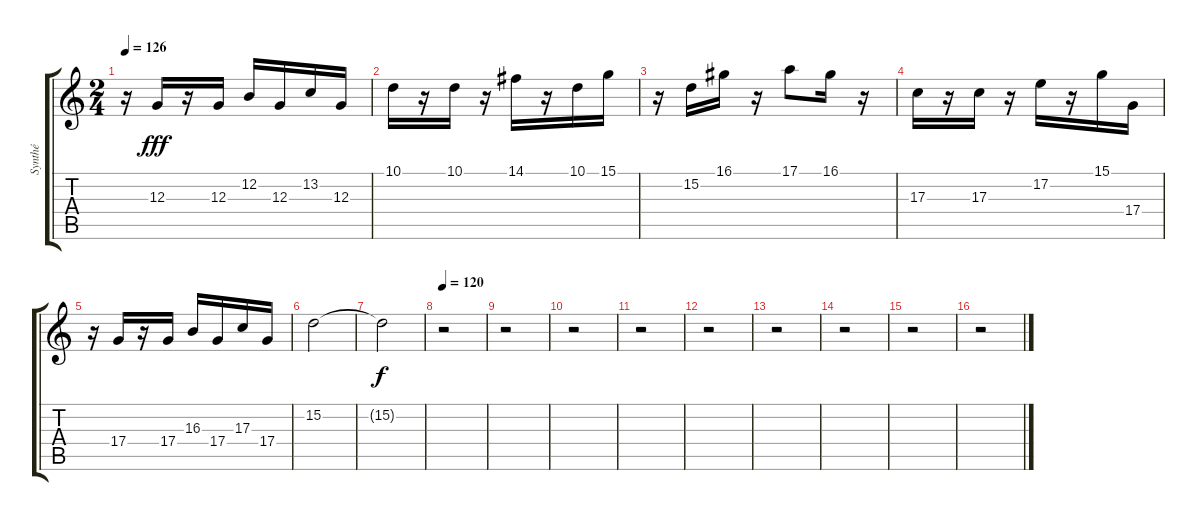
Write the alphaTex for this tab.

\track ("Synthé" "Synthé") {instrument brasssection}
\staff {score tabs}
\tuning (E4 B3 G3 D3 A2 E2) {hide}
\ts (2 4)
\tempo 126
\clef g2
\ks c
r.16{dy fff} 12.3.16 r.16 12.3.16 12.2.16 12.3.16 13.2.16 12.3.16 |
10.1.16 r.16 10.1.16 r.16 14.1.16 r.16 10.1.16 15.1.16 |
r.16 15.2.16 16.1.16 r.16 17.1.8 16.1.16 r.16 |
17.3.16 r.16 17.3.16 r.16 17.2.16 r.16 15.1.16 17.4.16 |
r.16 17.4.16 r.16 17.4.16 16.3.16 17.4.16 17.3.16 17.4.16 |
15.2.2 |
15.2{t}.2{dy f} |
\tempo 120
r.2 |
r.2 |
r.2 |
r.2 |
r.2 |
r.2 |
r.2 |
r.2 |
r.2
